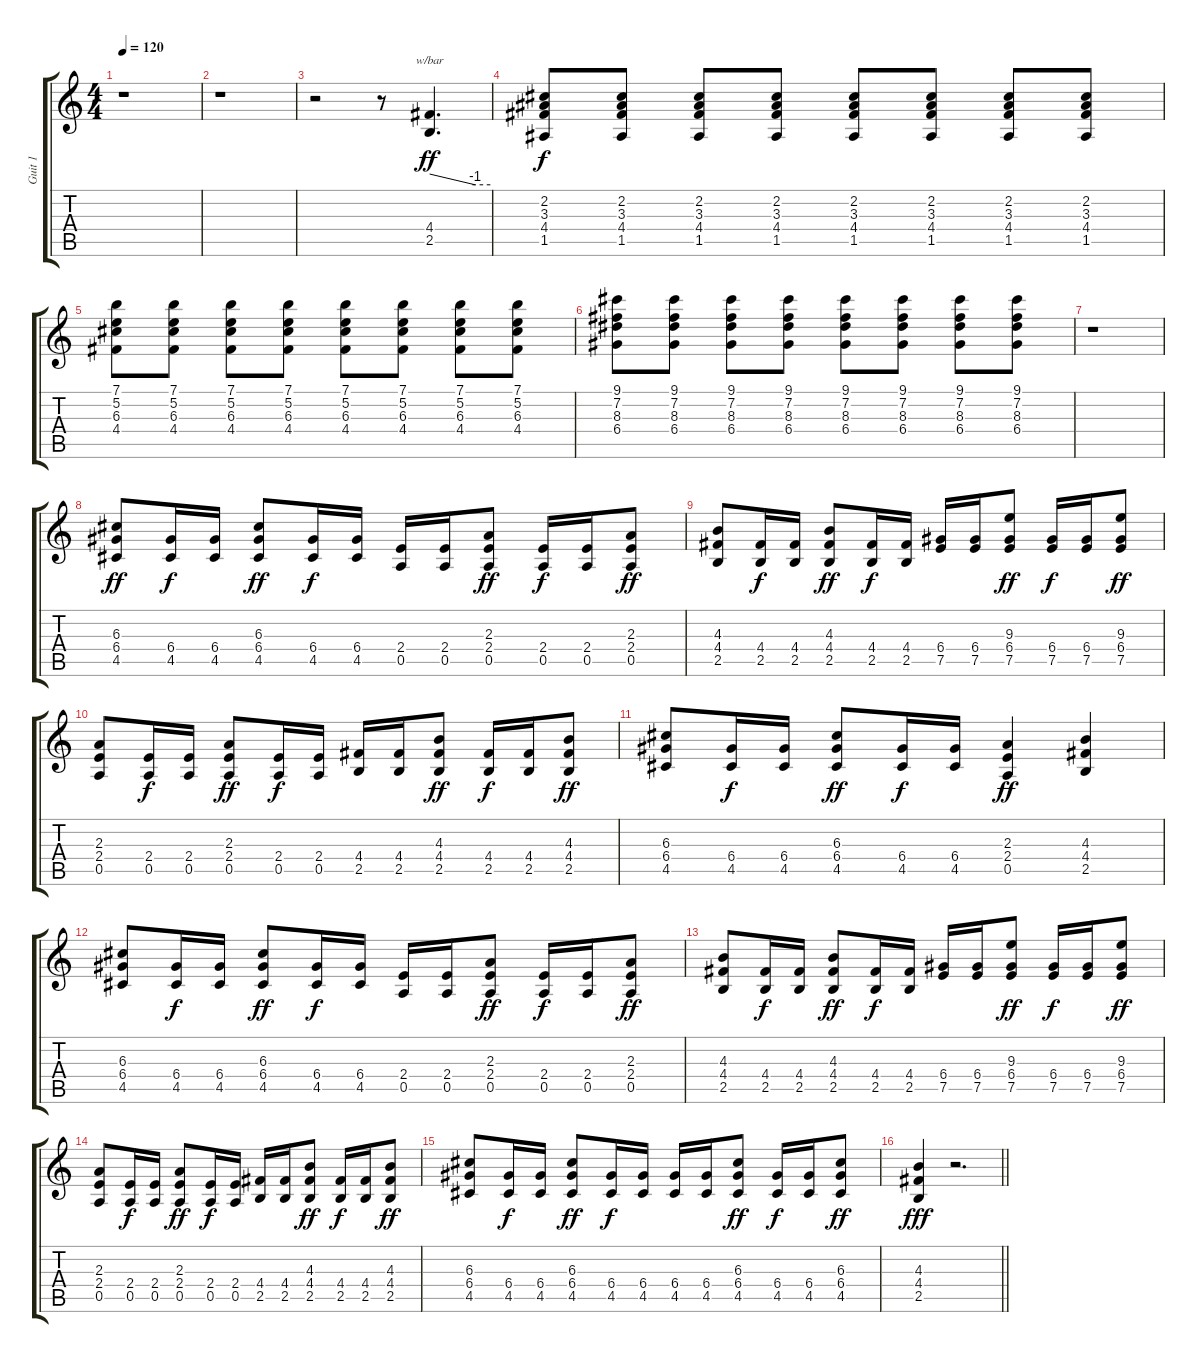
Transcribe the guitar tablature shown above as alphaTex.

\track ("Guit 1" "Guit 1") {instrument distortionguitar}
\staff {score tabs}
\tuning (E4 B3 G3 D3 A2 E2) {hide}
\ts (4 4)
\tempo 120
\clef g2
\ks c
r.1{dy mf} |
r.1 |
r.2 r.8 (4.4 2.5).4{d tbe (custom default 0 0 45 -4 60 -4) dy ff} |
(2.2 3.3 4.4 1.5).8{dy f} (2.2 3.3 4.4 1.5).8 (2.2 3.3 4.4 1.5).8 (2.2 3.3 4.4 1.5).8 (2.2 3.3 4.4 1.5).8 (2.2 3.3 4.4 1.5).8 (2.2 3.3 4.4 1.5).8 (2.2 3.3 4.4 1.5).8 |
(7.1 5.2 6.3 4.4).8 (7.1 5.2 6.3 4.4).8 (7.1 5.2 6.3 4.4).8 (7.1 5.2 6.3 4.4).8 (7.1 5.2 6.3 4.4).8 (7.1 5.2 6.3 4.4).8 (7.1 5.2 6.3 4.4).8 (7.1 5.2 6.3 4.4).8 |
(9.1 7.2 8.3 6.4).8 (9.1 7.2 8.3 6.4).8 (9.1 7.2 8.3 6.4).8 (9.1 7.2 8.3 6.4).8 (9.1 7.2 8.3 6.4).8 (9.1 7.2 8.3 6.4).8 (9.1 7.2 8.3 6.4).8 (9.1 7.2 8.3 6.4).8 |
r.1 |
(6.3 6.4 4.5).8{dy ff} (6.4 4.5).16{dy f} (6.4 4.5).16 (6.3 6.4 4.5).8{dy ff} (6.4 4.5).16{dy f} (6.4 4.5).16 (2.4 0.5).16 (2.4 0.5).16 (2.3 2.4 0.5).8{dy ff} (2.4 0.5).16{dy f} (2.4 0.5).16 (2.3 2.4 0.5).8{dy ff} |
(4.3 4.4 2.5).8 (4.4 2.5).16{dy f} (4.4 2.5).16 (4.3 4.4 2.5).8{dy ff} (4.4 2.5).16{dy f} (4.4 2.5).16 (6.4 7.5).16 (6.4 7.5).16 (9.3 6.4 7.5).8{dy ff} (6.4 7.5).16{dy f} (6.4 7.5).16 (9.3 6.4 7.5).8{dy ff} |
(2.3 2.4 0.5).8 (2.4 0.5).16{dy f} (2.4 0.5).16 (2.3 2.4 0.5).8{dy ff} (2.4 0.5).16{dy f} (2.4 0.5).16 (4.4 2.5).16 (4.4 2.5).16 (4.3 4.4 2.5).8{dy ff} (4.4 2.5).16{dy f} (4.4 2.5).16 (4.3 4.4 2.5).8{dy ff} |
(6.3 6.4 4.5).8 (6.4 4.5).16{dy f} (6.4 4.5).16 (6.3 6.4 4.5).8{dy ff} (6.4 4.5).16{dy f} (6.4 4.5).16 (2.3 2.4 0.5).4{dy ff} (4.3 4.4 2.5).4 |
(6.3 6.4 4.5).8 (6.4 4.5).16{dy f} (6.4 4.5).16 (6.3 6.4 4.5).8{dy ff} (6.4 4.5).16{dy f} (6.4 4.5).16 (2.4 0.5).16 (2.4 0.5).16 (2.3 2.4 0.5).8{dy ff} (2.4 0.5).16{dy f} (2.4 0.5).16 (2.3 2.4 0.5).8{dy ff} |
(4.3 4.4 2.5).8 (4.4 2.5).16{dy f} (4.4 2.5).16 (4.3 4.4 2.5).8{dy ff} (4.4 2.5).16{dy f} (4.4 2.5).16 (6.4 7.5).16 (6.4 7.5).16 (9.3 6.4 7.5).8{dy ff} (6.4 7.5).16{dy f} (6.4 7.5).16 (9.3 6.4 7.5).8{dy ff} |
(2.3 2.4 0.5).8 (2.4 0.5).16{dy f} (2.4 0.5).16 (2.3 2.4 0.5).8{dy ff} (2.4 0.5).16{dy f} (2.4 0.5).16 (4.4 2.5).16 (4.4 2.5).16 (4.3 4.4 2.5).8{dy ff} (4.4 2.5).16{dy f} (4.4 2.5).16 (4.3 4.4 2.5).8{dy ff} |
(6.3 6.4 4.5).8 (6.4 4.5).16{dy f} (6.4 4.5).16 (6.3 6.4 4.5).8{dy ff} (6.4 4.5).16{dy f} (6.4 4.5).16 (6.4 4.5).16 (6.4 4.5).16 (6.3 6.4 4.5).8{dy ff} (6.4 4.5).16{dy f} (6.4 4.5).16 (6.3 6.4 4.5).8{dy ff} |
\barLineRight lightlight
(4.3 4.4 2.5).4{dy fff} r.2{d}
